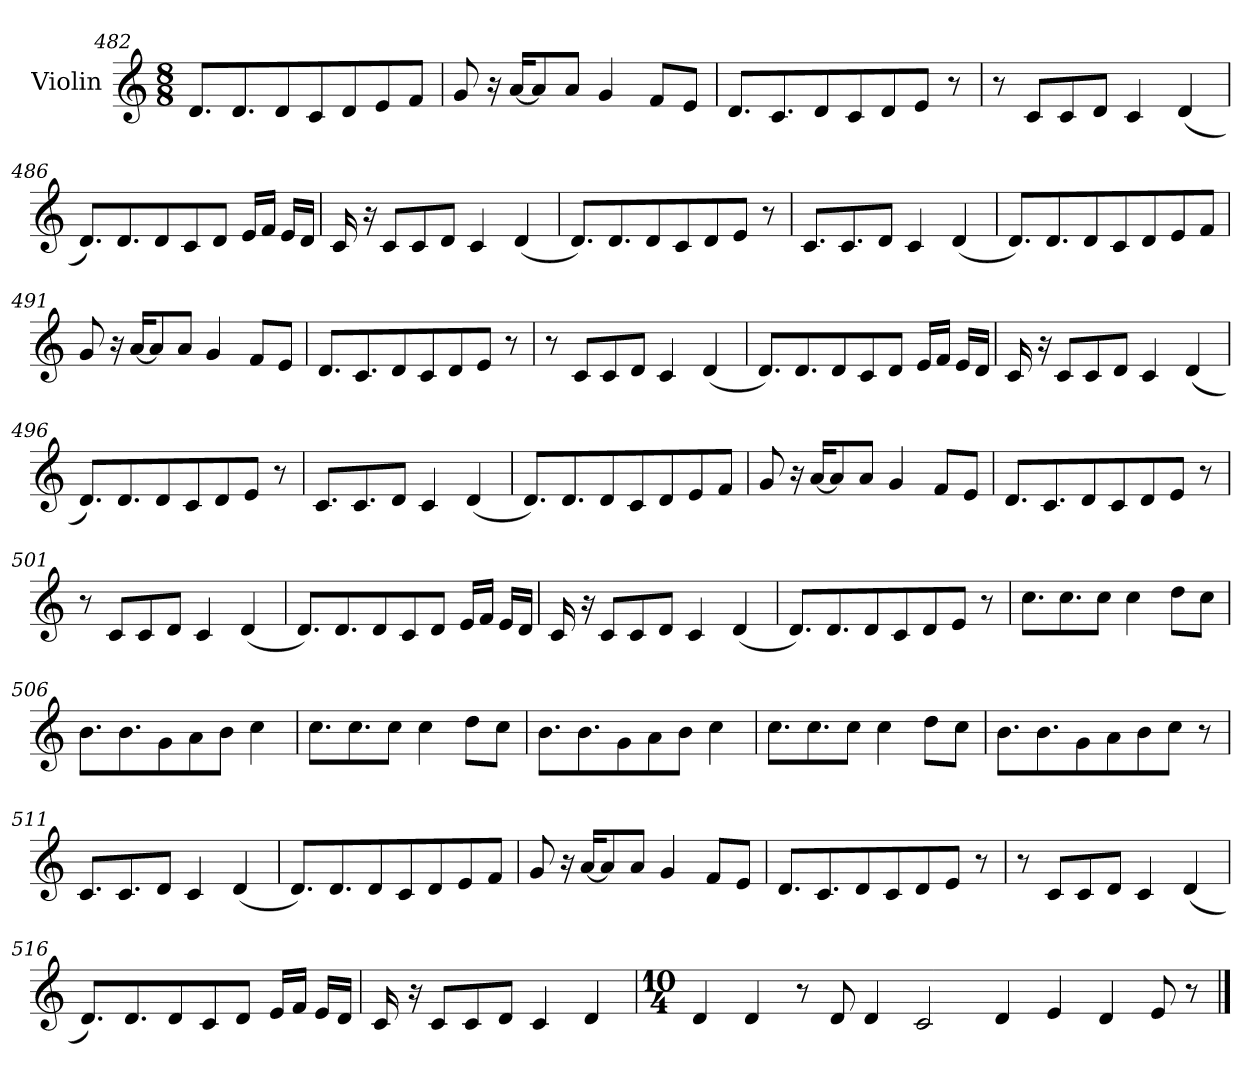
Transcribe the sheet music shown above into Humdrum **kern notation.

**kern
*part1
*staff1
*I"Violin
*clefG2
*k[]
*M8/8
=482
8.d/L
8.d/
8d/
8c/
8d/
8e/
8f/J
!!LO:PB:g=z
=483
8g/
16r
[16a/KL
8a/]
8a/J
4g/
8f/L
8e/J
=484
8.d/L
8.c/
8d/
8c/
8d/
8e/J
8r
=485
8r
8c/L
8c/
8d/J
4c/
(<4d/
=486
8.d/L)
8.d/
8d/
8c/
8d/J
16e/LL
16f/JJ
16e/LL
16d/JJ
!!LO:LB:g=z
=487
16c/
16r
8c/L
8c/
8d/J
4c/
(<4d/
=488
8.d/L)
8.d/
8d/
8c/
8d/
8e/J
8r
=489
8.c/L
8.c/
8d/J
4c/
(<4d/
=490
8.d/L)
8.d/
8d/
8c/
8d/
8e/
8f/J
!!LO:LB:g=z
=491
8g/
16r
[16a/KL
8a/]
8a/J
4g/
8f/L
8e/J
=492
8.d/L
8.c/
8d/
8c/
8d/
8e/J
8r
=493
8r
8c/L
8c/
8d/J
4c/
(<4d/
=494
8.d/L)
8.d/
8d/
8c/
8d/J
16e/LL
16f/JJ
16e/LL
16d/JJ
!!LO:LB:g=z
=495
16c/
16r
8c/L
8c/
8d/J
4c/
(<4d/
=496
8.d/L)
8.d/
8d/
8c/
8d/
8e/J
8r
=497
8.c/L
8.c/
8d/J
4c/
(<4d/
=498
8.d/L)
8.d/
8d/
8c/
8d/
8e/
8f/J
!!LO:LB:g=z
=499
8g/
16r
[16a/KL
8a/]
8a/J
4g/
8f/L
8e/J
=500
8.d/L
8.c/
8d/
8c/
8d/
8e/J
8r
=501
8r
8c/L
8c/
8d/J
4c/
(<4d/
=502
8.d/L)
8.d/
8d/
8c/
8d/J
16e/LL
16f/JJ
16e/LL
16d/JJ
!!LO:LB:g=z
=503
16c/
16r
8c/L
8c/
8d/J
4c/
(<4d/
=504
8.d/L)
8.d/
8d/
8c/
8d/
8e/J
8r
=505
8.cc\L
8.cc\
8cc\J
4cc\
8dd\L
8cc\J
=506
8.b\L
8.b\
8g\
8a\
8b\J
4cc\
!!LO:LB:g=z
=507
8.cc\L
8.cc\
8cc\J
4cc\
8dd\L
8cc\J
=508
8.b\L
8.b\
8g\
8a\
8b\J
4cc\
=509
8.cc\L
8.cc\
8cc\J
4cc\
8dd\L
8cc\J
=510
8.b\L
8.b\
8g\
8a\
8b\
8cc\J
8r
=511
8.c/L
8.c/
8d/J
4c/
(<4d/
!!LO:LB:g=z
=512
8.d/L)
8.d/
8d/
8c/
8d/
8e/
8f/J
=513
8g/
16r
[16a/KL
8a/]
8a/J
4g/
8f/L
8e/J
=514
8.d/L
8.c/
8d/
8c/
8d/
8e/J
8r
=515
8r
8c/L
8c/
8d/J
4c/
(<4d/
!!LO:PB:g=z
=516
8.d/L)
8.d/
8d/
8c/
8d/J
16e/LL
16f/JJ
16e/LL
16d/JJ
=517
16c/
16r
8c/L
8c/
8d/J
4c/
4d/
=518
*M10/4
4d/
4d/
8r
8d/
4d/
2c/
4d/
4e/
4d/
8e/
8r
==
*-
